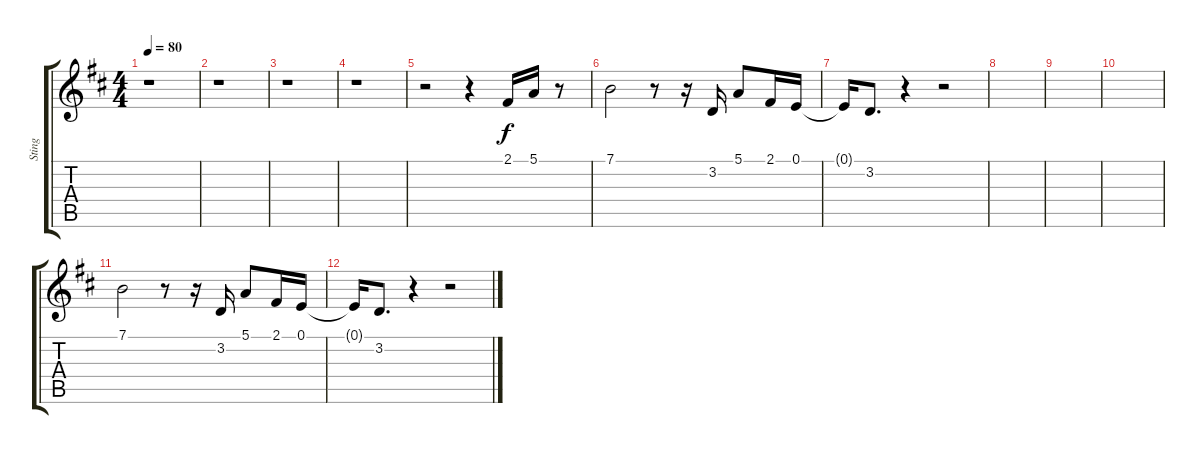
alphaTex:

\track ("Sting" "Sting") {instrument clarinet}
\staff {score tabs}
\tuning (E4 B3 G3 D3 A2 E2) {hide}
\ts (4 4)
\tempo 80
\clef g2
\ks d
r.1{dy f} |
r.1 |
r.1 |
r.1 |
r.2 r.4 2.1.16 5.1.16 r.8 |
7.1.2 r.8 r.16 3.2.16 5.1.8 2.1.16 0.1.16 |
0.1{t}.16 3.2.8{d} r.4 r.2 |
|
|
|
7.1.2 r.8 r.16 3.2.16 5.1.8 2.1.16 0.1.16 |
0.1{t}.16 3.2.8{d} r.4 r.2
